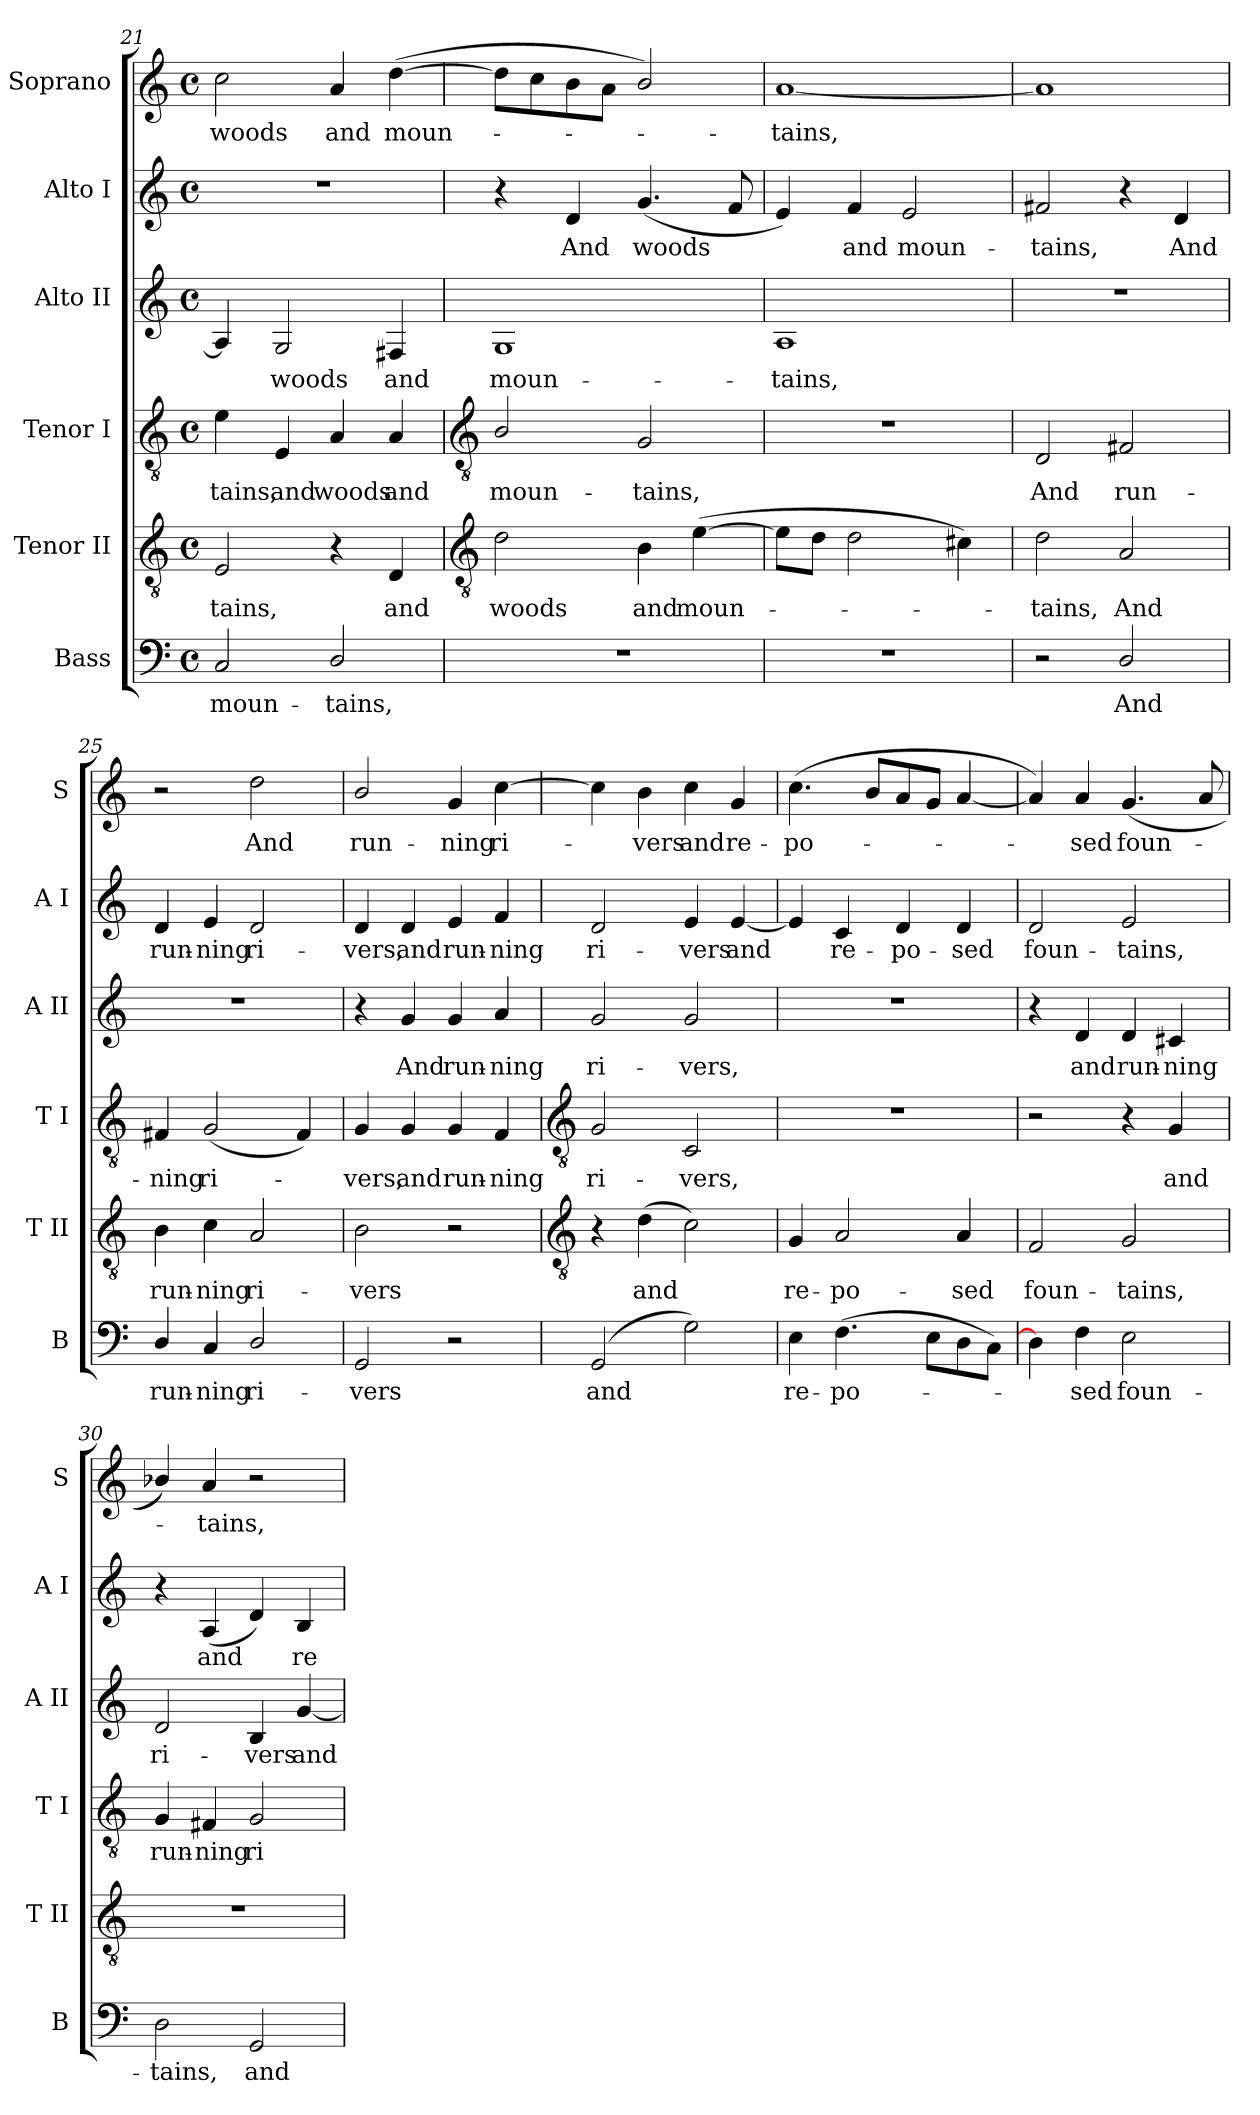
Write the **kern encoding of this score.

**kern	**text	**kern	**text	**kern	**text	**kern	**text	**kern	**text	**kern	**text
*part6	*part6	*part5	*part5	*part4	*part4	*part3	*part3	*part2	*part2	*part1	*part1
*staff6	*staff6	*staff5	*staff5	*staff4	*staff4	*staff3	*staff3	*staff2	*staff2	*staff1	*staff1
*I"Bass	*	*I"Tenor II	*	*I"Tenor I	*	*I"Alto II	*	*I"Alto I	*	*I"Soprano	*
*I'B	*	*I'T II	*	*I'T I	*	*I'A II	*	*I'A I	*	*I'S	*
*clefF4	*	*clefGv2	*	*clefGv2	*	*clefG2	*	*clefG2	*	*clefG2	*
*k[]	*	*k[]	*	*k[]	*	*k[]	*	*k[]	*	*k[]	*
*C:	*	*C:	*	*C:	*	*C:	*	*C:	*	*C:	*
*M4/4	*	*M4/4	*	*M4/4	*	*M4/4	*	*M4/4	*	*M4/4	*
*met(c)	*	*met(c)	*	*met(c)	*	*met(c)	*	*met(c)	*	*met(c)	*
=21	=21	=21	=21	=21	=21	=21	=21	=21	=21	=21	=21
!	!LO:LY:b	!	!LO:LY:b	!	!LO:LY:b	!	!	!	!	!	!LO:LY:b
2C	moun-	2E	-tains,	4e	-tains,	4A]	.	1r	.	2cc	woods
!	!	!	!	!	!LO:LY:b	!	!LO:LY:b	!	!	!	!
.	.	.	.	4E	and	2G	woods	.	.	.	.
!	!LO:LY:b	!	!	!	!LO:LY:b	!	!	!	!	!	!LO:LY:b
2D/	-tains,	4r	.	4A	woods	.	.	.	.	4a	and
!	!	!	!LO:LY:b	!	!LO:LY:b	!	!LO:LY:b	!	!	!	!LO:LY:b
.	.	4D	and	4A	and	4F#X	and	.	.	(>[4dd	moun-
!!LO:LB:g=z
=22	=22	=22	=22	=22	=22	=22	=22	=22	=22	=22	=22
*	*	*clefGv2	*	*clefGv2	*	*	*	*	*	*	*
!	!	!	!LO:LY:b	!	!LO:LY:b	!	!LO:LY:b	!	!	!	!
1r	.	2d	woods	2B/	moun-	1G	moun-	4r	.	8ddL]	.
.	.	.	.	.	.	.	.	.	.	8cc	.
!	!	!	!	!	!	!	!	!	!LO:LY:b	!	!
.	.	.	.	.	.	.	.	4d	And	8b	.
.	.	.	.	.	.	.	.	.	.	8aJ	.
!	!	!	!LO:LY:b	!	!LO:LY:b	!	!	!	!LO:LY:b	!	!
.	.	4B	and	2G	-tains,	.	.	(<4.g	woods	2b/)	.
!	!	!	!LO:LY:b	!	!	!	!	!	!	!	!
.	.	(>[4e	moun-	.	.	.	.	.	.	.	.
.	.	.	.	.	.	.	.	8f	.	.	.
=23	=23	=23	=23	=23	=23	=23	=23	=23	=23	=23	=23
!	!	!	!	!	!	!	!LO:LY:b	!	!	!	!LO:LY:b
1r	.	8eL]	.	1r	.	1A	-tains,	4e)	.	[1a	tains,
.	.	8dJ	.	.	.	.	.	.	.	.	.
!	!	!	!	!	!	!	!	!	!LO:LY:b	!	!
.	.	2d	.	.	.	.	.	4f	and	.	.
!	!	!	!	!	!	!	!	!	!LO:LY:b	!	!
.	.	.	.	.	.	.	.	2e	moun-	.	.
.	.	4c#X)	.	.	.	.	.	.	.	.	.
=24	=24	=24	=24	=24	=24	=24	=24	=24	=24	=24	=24
!	!	!	!LO:LY:b	!	!LO:LY:b	!	!	!	!LO:LY:b	!	!
2r	.	2d	tains,	2D	And	1r	.	2f#X	-tains,	1a]	.
!	!LO:LY:b	!	!LO:LY:b	!	!LO:LY:b	!	!	!	!	!	!
2D/	And	2A	And	2F#X	run-	.	.	4r	.	.	.
!	!	!	!	!	!	!	!	!	!LO:LY:b	!	!
.	.	.	.	.	.	.	.	4d	And	.	.
=25	=25	=25	=25	=25	=25	=25	=25	=25	=25	=25	=25
!	!LO:LY:b	!	!LO:LY:b	!	!LO:LY:b	!	!	!	!LO:LY:b	!	!
4D/	run-	4B	run-	4F#X	-ning	1r	.	4d	run-	2r	.
!	!LO:LY:b	!	!LO:LY:b	!	!LO:LY:b	!	!	!	!LO:LY:b	!	!
4C	-ning	4c	-ning	(<2G	ri-	.	.	4e	-ning	.	.
!	!LO:LY:b	!	!LO:LY:b	!	!	!	!	!	!LO:LY:b	!	!LO:LY:b
2D/	ri-	2A	ri-	.	.	.	.	2d	ri-	2dd	And
.	.	.	.	4F#)	.	.	.	.	.	.	.
=26	=26	=26	=26	=26	=26	=26	=26	=26	=26	=26	=26
!	!LO:LY:b	!	!LO:LY:b	!	!LO:LY:b	!	!	!	!LO:LY:b	!	!LO:LY:b
2GG	-vers	2B	-vers	4G	vers,	4r	.	4d	-vers,	2b/	run-
!	!	!	!	!	!LO:LY:b	!	!LO:LY:b	!	!LO:LY:b	!	!
.	.	.	.	4G	and	4g	And	4d	and	.	.
!	!	!	!	!	!LO:LY:b	!	!LO:LY:b	!	!LO:LY:b	!	!LO:LY:b
2r	.	2r	.	4G	run-	4g	run-	4e	run-	4g	-ning
!	!	!	!	!	!LO:LY:b	!	!LO:LY:b	!	!LO:LY:b	!	!LO:LY:b
.	.	.	.	4F	-ning	4a	-ning	4f	-ning	[4cc	ri-
!!LO:LB:g=z
=27	=27	=27	=27	=27	=27	=27	=27	=27	=27	=27	=27
*	*	*clefGv2	*	*clefGv2	*	*	*	*	*	*	*
!	!LO:LY:b	!	!	!	!LO:LY:b	!	!LO:LY:b	!	!LO:LY:b	!	!
(<2GG	and	4r	.	2G	ri-	2g	ri-	2d	ri-	4cc]	.
!	!	!	!LO:LY:b	!	!	!	!	!	!	!	!LO:LY:b
.	.	(>4d	and	.	.	.	.	.	.	4b	vers
!	!	!	!	!	!LO:LY:b	!	!LO:LY:b	!	!LO:LY:b	!	!LO:LY:b
2G)	.	2c)	.	2C	-vers,	2g	-vers,	4e	-vers	4cc	and
!	!	!	!	!	!	!	!	!	!LO:LY:b	!	!LO:LY:b
.	.	.	.	.	.	.	.	[4e	and	4g	re-
=28	=28	=28	=28	=28	=28	=28	=28	=28	=28	=28	=28
!	!LO:LY:b	!	!LO:LY:b	!	!	!	!	!	!	!	!LO:LY:b
4E	re-	4G	re-	1r	.	1r	.	4e]	.	(<4.cc	-po-
!	!LO:LY:b	!	!LO:LY:b	!	!	!	!	!	!LO:LY:b	!	!
(>4.F	-po-	2A	-po-	.	.	.	.	4c	re-	.	.
.	.	.	.	.	.	.	.	.	.	8bL	.
!	!	!	!	!	!	!	!	!	!LO:LY:b	!	!
.	.	.	.	.	.	.	.	4d	-po-	8a	.
8EL	.	.	.	.	.	.	.	.	.	8gJ	.
!	!	!	!LO:LY:b	!	!	!	!	!	!LO:LY:b	!	!
8D	.	4A	-sed	.	.	.	.	4d	-sed	[4a	.
8CJ)	.	.	.	.	.	.	.	.	.	.	.
=29	=29	=29	=29	=29	=29	=29	=29	=29	=29	=29	=29
!	!	!	!LO:LY:b	!	!	!	!	!	!LO:LY:b	!	!
4D]	.	2F	foun-	2r	.	4r	.	2d	foun-	4a])	.
!	!LO:LY:b	!	!	!	!	!	!LO:LY:b	!	!	!	!LO:LY:b
4F	sed	.	.	.	.	4d	and	.	.	4a	sed
!	!LO:LY:b	!	!LO:LY:b	!	!	!	!LO:LY:b	!	!LO:LY:b	!	!LO:LY:b
2E	foun-	2G	-tains,	4r	.	4d	run-	2e	-tains,	(<4.g	foun-
!	!	!	!	!	!LO:LY:b	!	!LO:LY:b	!	!	!	!
.	.	.	.	4G	and	4c#X	-ning	.	.	.	.
.	.	.	.	.	.	.	.	.	.	8a	.
=30	=30	=30	=30	=30	=30	=30	=30	=30	=30	=30	=30
!	!LO:LY:b	!	!	!	!LO:LY:b	!	!LO:LY:b	!	!	!	!
2D	-tains,	1r	.	4G	run-	2d	ri-	4r	.	4b-X/)	.
!	!	!	!	!	!LO:LY:b	!	!	!	!LO:LY:b	!	!LO:LY:b
.	.	.	.	4F#X	-ning	.	.	(<4A	and	4a	tains,
!	!LO:LY:b	!	!	!	!LO:LY:b	!	!LO:LY:b	!	!	!	!
2GG	and	.	.	2G	ri-	4B	-vers	4d)	.	2r	.
!	!	!	!	!	!	!	!LO:LY:b	!	!LO:LY:b	!	!
.	.	.	.	.	.	[4g	and	4B	re-	.	.
=	=	=	=	=	=	=	=	=	=	=	=
*-	*-	*-	*-	*-	*-	*-	*-	*-	*-	*-	*-
